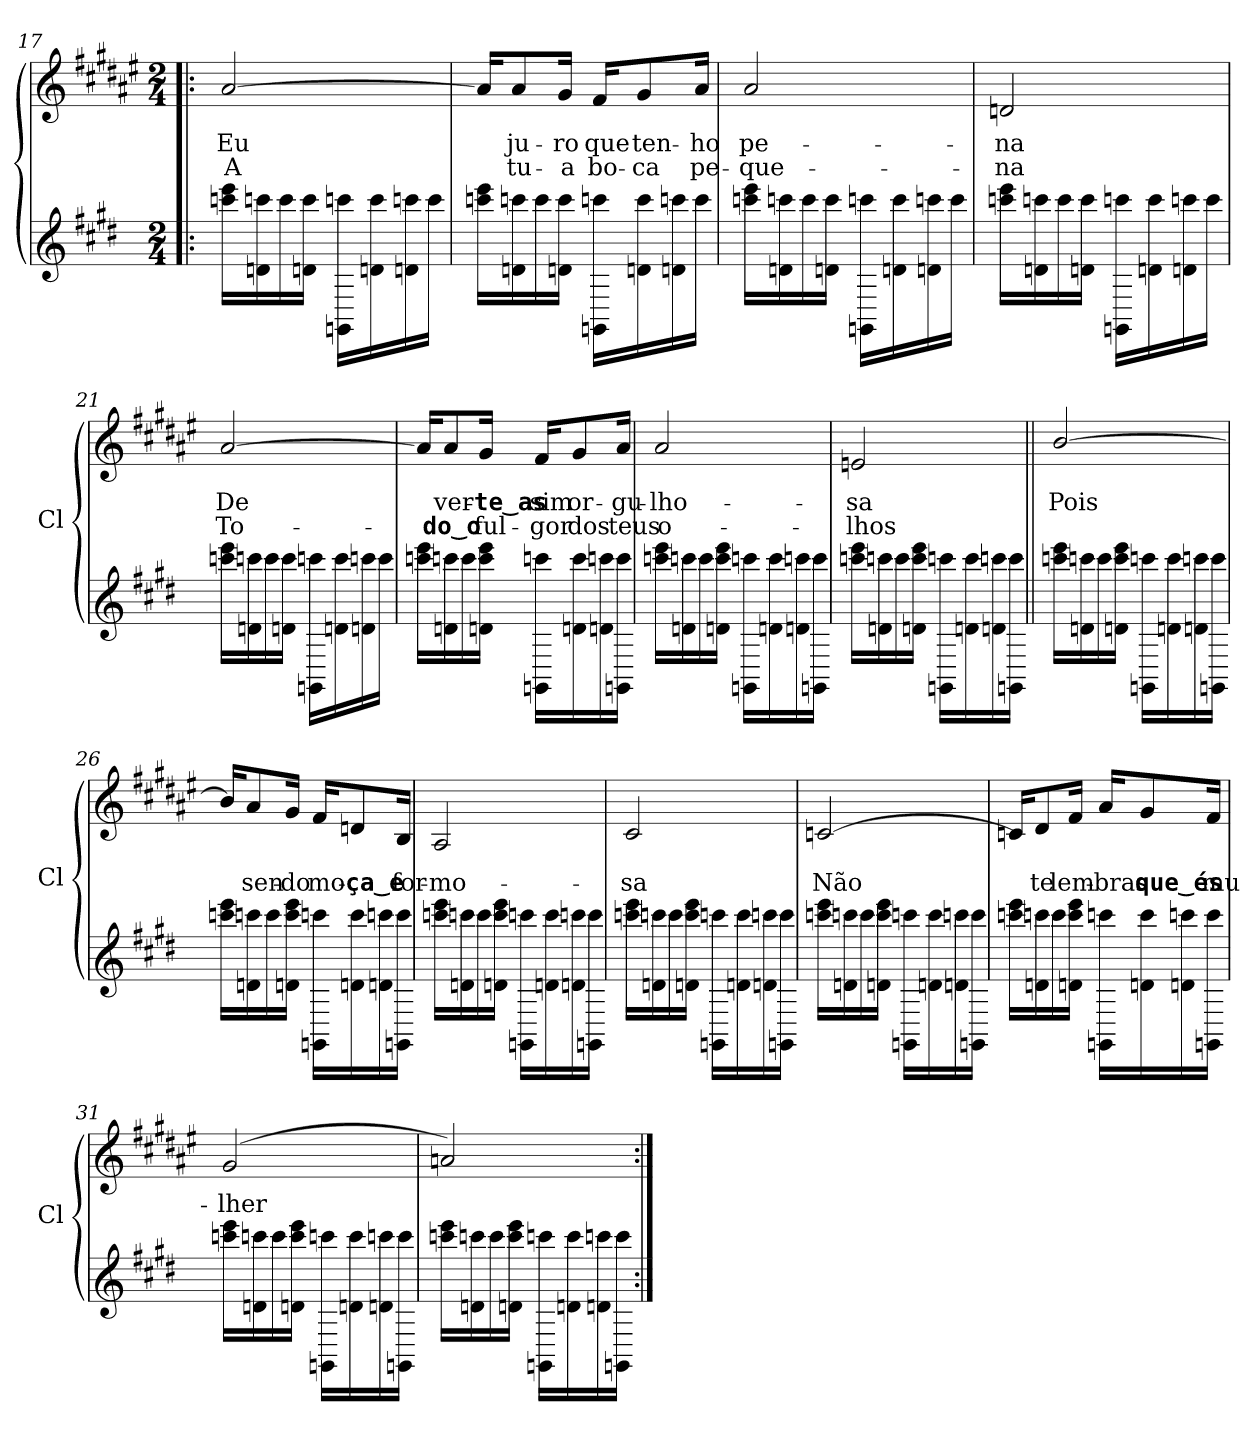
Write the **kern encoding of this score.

**kern	**kern	**text	**text
*part2	*part1	*part1	*part1
*staff2	*staff1	*staff1	*staff1
*	*I'Cl	*	*
!!LO:LB:g=z
*clefG2	*clefG2	*	*
*	*ITrd1c2	*	*
*k[f#c#g#d#]	*k[f#c#g#d#]	*	*
*E:	*E:	*	*
*M2/4	*M2/4	*	*
=17!|:	=17!|:	=17!|:	=17!|:
!	!	!LO:LY:b	!LO:LY:b
*	*^	*	*
16cccn\ 16eee\LL	[>2g#/	2ryy	Eu	A
16dn\ 16cccn\	.	.	.	.
16ccc\	.	.	.	.
16dn\ 16ccc\JJ	.	.	.	.
16GGn\ 16cccn\LL	.	.	.	.
16dn\ 16ccc\	.	.	.	.
16dn\ 16cccn\	.	.	.	.
16ccc\JJ	.	.	.	.
=18	=18	=18	=18	=18
16cccn\ 16eee\LL	16g#/KL]	2ryy	.	.
!	!	!	!LO:LY:b	!LO:LY:b
16dn\ 16cccn\	8g#/	.	ju-	tu-
16ccc\	.	.	.	.
!	!	!	!LO:LY:b	!LO:LY:b
16dn\ 16ccc\JJ	16f#/Jk	.	-ro	-a
!	!	!	!LO:LY:b	!LO:LY:b
16GGn\ 16cccn\LL	16e/KL	.	que	bo-
!	!	!	!LO:LY:b	!LO:LY:b
16dn\ 16ccc\	8f#/	.	ten-	-ca
16dn\ 16cccn\	.	.	.	.
!	!	!	!LO:LY:b	!LO:LY:b
16ccc\JJ	16g#/Jk	.	-ho	pe-
=19	=19	=19	=19	=19
!	!	!	!LO:LY:b	!LO:LY:b
16cccn\ 16eee\LL	2g#/	2ryy	pe-	-que-
16dn\ 16cccn\	.	.	.	.
16ccc\	.	.	.	.
16dn\ 16ccc\JJ	.	.	.	.
16GGn\ 16cccn\LL	.	.	.	.
16dn\ 16ccc\	.	.	.	.
16dn\ 16cccn\	.	.	.	.
16ccc\JJ	.	.	.	.
=20	=20	=20	=20	=20
!	!	!	!LO:LY:b	!LO:LY:b
16cccn\ 16eee\LL	2cn/	2ryy	-na	-na
16dn\ 16cccn\	.	.	.	.
16ccc\	.	.	.	.
16dn\ 16ccc\JJ	.	.	.	.
16GGn\ 16cccn\LL	.	.	.	.
16dn\ 16ccc\	.	.	.	.
16dn\ 16cccn\	.	.	.	.
16ccc\JJ	.	.	.	.
=21	=21	=21	=21	=21
!	!	!	!LO:LY:b	!LO:LY:b
16cccn\ 16eee\LL	[>2g#/	2ryy	De	To-
16dn\ 16cccn\	.	.	.	.
16ccc\	.	.	.	.
16dn\ 16ccc\JJ	.	.	.	.
16GGn\ 16cccn\LL	.	.	.	.
16dn\ 16ccc\	.	.	.	.
16dn\ 16cccn\	.	.	.	.
16ccc\JJ	.	.	.	.
!!LO:LB:g=z	!!
=22	=22	=22	=22	=22
16cccn\ 16eee\LL	16g#/KL]	2ryy	.	.
!	!	!	!LO:LY:b	!LO:LY:b
16dn\ 16cccn\	8g#/	.	ver-	-do‿o
16ccc\	.	.	.	.
!	!	!	!LO:LY:b	!LO:LY:b
16dn\ 16ccc\ 16eee\JJ	16f#/Jk	.	-te‿as-	ful-
!	!	!	!LO:LY:b	!LO:LY:b
16GGn\ 16cccn\LL	16e/KL	.	-sim	-gor
!	!	!	!LO:LY:b	!LO:LY:b
16dn\ 16ccc\	8f#/	.	or-	dos
16dn\ 16cccn\	.	.	.	.
!	!	!	!LO:LY:b	!LO:LY:b
16GGn\ 16ccc\JJ	16g#/Jk	.	-gu-	teus
=23	=23	=23	=23	=23
!	!	!	!LO:LY:b	!LO:LY:b
16cccn\ 16eee\LL	2g#/	2ryy	-lho-	o-
16dn\ 16cccn\	.	.	.	.
16ccc\	.	.	.	.
16dn\ 16ccc\ 16eee\JJ	.	.	.	.
16GGn\ 16cccn\LL	.	.	.	.
16dn\ 16ccc\	.	.	.	.
16dn\ 16cccn\	.	.	.	.
16GGn\ 16ccc\JJ	.	.	.	.
=24	=24	=24	=24	=24
!	!	!	!LO:LY:b	!LO:LY:b
16cccn\ 16eee\LL	2dn/	2ryy	-sa	-lhos
16dn\ 16cccn\	.	.	.	.
16ccc\	.	.	.	.
16dn\ 16ccc\ 16eee\JJ	.	.	.	.
16GGn\ 16cccn\LL	.	.	.	.
16dn\ 16ccc\	.	.	.	.
16dn\ 16cccn\	.	.	.	.
16GGn\ 16ccc\JJ	.	.	.	.
=25||	=25||	=25||	=25||	=25||
!	!	!	!LO:LY:b	!
16cccn\ 16eee\LL	[>2a/	2ryy	Pois	.
16dn\ 16cccn\	.	.	.	.
16ccc\	.	.	.	.
16dn\ 16ccc\ 16eee\JJ	.	.	.	.
16GGn\ 16cccn\LL	.	.	.	.
16dn\ 16ccc\	.	.	.	.
16dn\ 16cccn\	.	.	.	.
16GGn\ 16ccc\JJ	.	.	.	.
=26	=26	=26	=26	=26
16cccn\ 16eee\LL	16a/KL]	2ryy	.	.
!	!	!	!LO:LY:b	!
16dn\ 16cccn\	8g#/	.	sen-	.
16ccc\	.	.	.	.
!	!	!	!LO:LY:b	!
16dn\ 16ccc\ 16eee\JJ	16f#/Jk	.	-do	.
!	!	!	!LO:LY:b	!
16GGn\ 16cccn\LL	16e/KL	.	mo-	.
!	!	!	!LO:LY:b	!
16dn\ 16ccc\	8cn/	.	-ça‿e	.
16dn\ 16cccn\	.	.	.	.
!	!	!	!LO:LY:b	!
16GGn\ 16ccc\JJ	16A/Jk	.	for-	.
!!LO:LB:g=z	!!
=27	=27	=27	=27	=27
!	!	!	!LO:LY:b	!
16cccn\ 16eee\LL	2G#/	2ryy	-mo-	.
16dn\ 16cccn\	.	.	.	.
16ccc\	.	.	.	.
16dn\ 16ccc\ 16eee\JJ	.	.	.	.
16GGn\ 16cccn\LL	.	.	.	.
16dn\ 16ccc\	.	.	.	.
16dn\ 16cccn\	.	.	.	.
16GGn\ 16ccc\JJ	.	.	.	.
=28	=28	=28	=28	=28
!	!	!	!LO:LY:b	!
16cccn\ 16eee\LL	2B/	2ryy	-sa	.
16dn\ 16cccn\	.	.	.	.
16ccc\	.	.	.	.
16dn\ 16ccc\ 16eee\JJ	.	.	.	.
16GGn\ 16cccn\LL	.	.	.	.
16dn\ 16ccc\	.	.	.	.
16dn\ 16cccn\	.	.	.	.
16GGn\ 16ccc\JJ	.	.	.	.
=29	=29	=29	=29	=29
!	!	!	!LO:LY:b	!
16cccn\ 16eee\LL	[>2B-X/	2ryy	Não	.
16dn\ 16cccn\	.	.	.	.
16ccc\	.	.	.	.
16dn\ 16ccc\ 16eee\JJ	.	.	.	.
16GGn\ 16cccn\LL	.	.	.	.
16dn\ 16ccc\	.	.	.	.
16dn\ 16cccn\	.	.	.	.
16GGn\ 16ccc\JJ	.	.	.	.
=30	=30	=30	=30	=30
16cccn\ 16eee\LL	16B-X/KL]	2ryy	.	.
!	!	!	!LO:LY:b	!
16dn\ 16cccn\	8c#/	.	te	.
16ccc\	.	.	.	.
!	!	!	!LO:LY:b	!
16dn\ 16ccc\ 16eee\JJ	16e/Jk	.	lem-	.
!	!	!	!LO:LY:b	!
16GGn\ 16cccn\LL	16g#/KL	.	-bras	.
!	!	!	!LO:LY:b	!
16dn\ 16ccc\	8f#/	.	que‿és	.
16dn\ 16cccn\	.	.	.	.
!	!	!	!LO:LY:b	!
16GGn\ 16ccc\JJ	16e/Jk	.	mu-	.
=31	=31	=31	=31	=31
!	!	!	!LO:LY:b	!
16cccn\ 16eee\LL	(<2f#/	2ryy	-lher	.
16dn\ 16cccn\	.	.	.	.
16ccc\	.	.	.	.
16dn\ 16ccc\ 16eee\JJ	.	.	.	.
16GGn\ 16cccn\LL	.	.	.	.
16dn\ 16ccc\	.	.	.	.
16dn\ 16cccn\	.	.	.	.
16GGn\ 16ccc\JJ	.	.	.	.
=32	=32	=32	=32	=32
16cccn\ 16eee\LL	2gn/)	2ryy	.	.
16dn\ 16cccn\	.	.	.	.
16ccc\	.	.	.	.
16dn\ 16ccc\ 16eee\JJ	.	.	.	.
16GGn\ 16cccn\LL	.	.	.	.
16dn\ 16ccc\	.	.	.	.
16dn\ 16cccn\	.	.	.	.
16GGn\ 16ccc\JJ	.	.	.	.
*	*v	*v	*	*
=:|!	=:|!	=:|!	=:|!
*-	*-	*-	*-
